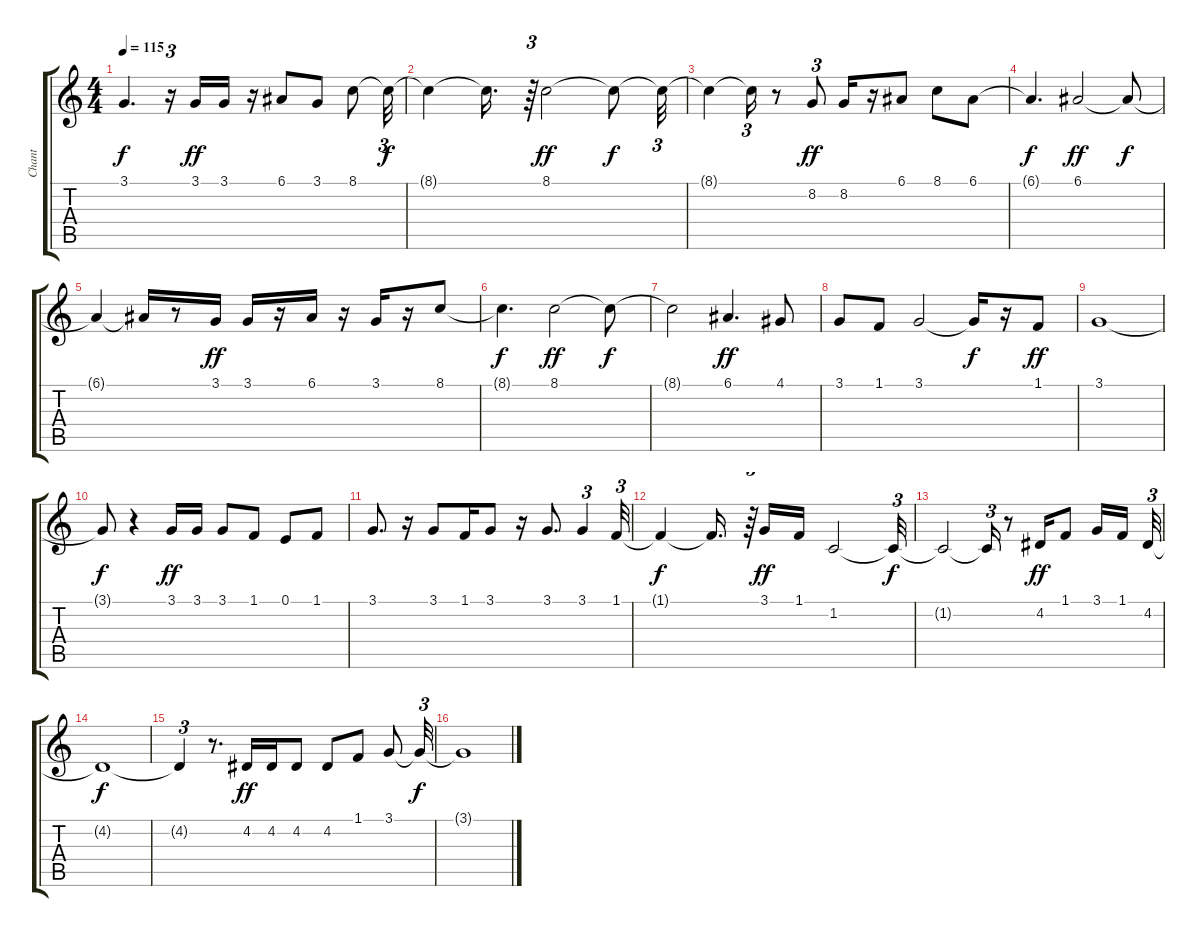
\track ("Chant" "Chant") {instrument violin}
\staff {score tabs}
\tuning (E4 B3 G3 D3 A2 E2) {hide}
\ts (4 4)
\tempo 115
\clef g2
\ks c
3.1{t}.4{d dy f} r.16{tu (3 2)} 3.1.16{dy ff volume 11} 3.1.16{volume 11} r.16 6.1.8 3.1.8 8.1.8 8.1{t}.32{tu (3 2) dy f} |
8.1{t}.4 8.1{t}.16{d} r.64{tu (3 2)} 8.1.2{dy ff} 8.1{t}.8{dy f} 8.1{t}.32{tu (3 2)} |
8.1{t}.4 8.1{t}.16{tu (3 2)} r.8 8.2.8{tu (3 2) dy ff volume 11} 8.2.16 r.16 6.1.8 8.1.8 6.1.8 |
6.1{t}.4{d dy f} 6.1.2{dy ff} 6.1{t}.8{dy f} |
6.1{t}.4 6.1{t}.16 r.8 3.1.16{dy ff volume 11} 3.1.16 r.16 6.1.16 r.16 3.1.16 r.16 8.1.8 |
8.1{t}.4{d dy f} 8.1.2{dy ff} 8.1{t}.8{dy f} |
8.1{t}.2 6.1.4{d dy ff volume 11} 4.1.8 |
3.1.8 1.1.8 3.1.2 3.1{t}.16{dy f} r.16 1.1.8{dy ff volume 11} |
3.1.1{volume 11} |
3.1{t}.8{dy f} r.4 3.1.16{dy ff volume 11} 3.1.16 3.1.8 1.1.8 0.1.8 1.1.8 |
3.1.8{d} r.16 3.1.8 1.1.16 3.1.8 r.16 3.1.8{d} 3.1.4{tu (3 2)} 1.1.32{tu (3 2)} |
1.1{t}.4{dy f} 1.1{t}.16{d} r.64{tu (3 2)} 3.1.16{dy ff} 1.1.16 1.2.2 1.2{t}.32{tu (3 2) dy f} |
1.2{t}.2 1.2{t}.16{tu (3 2)} r.8 4.2.16{dy ff volume 11} 1.1.8 3.1.16 1.1.16{beam splitsecondary} 4.2.32{tu (3 2)} |
4.2{t}.1{dy f} |
4.2{t}.4{tu (3 2)} r.8{d} 4.2.16{dy ff volume 11} 4.2.16 4.2.8 4.2.8 1.1.8 3.1.8 3.1{t}.32{tu (3 2) dy f} |
3.1{t}.1
